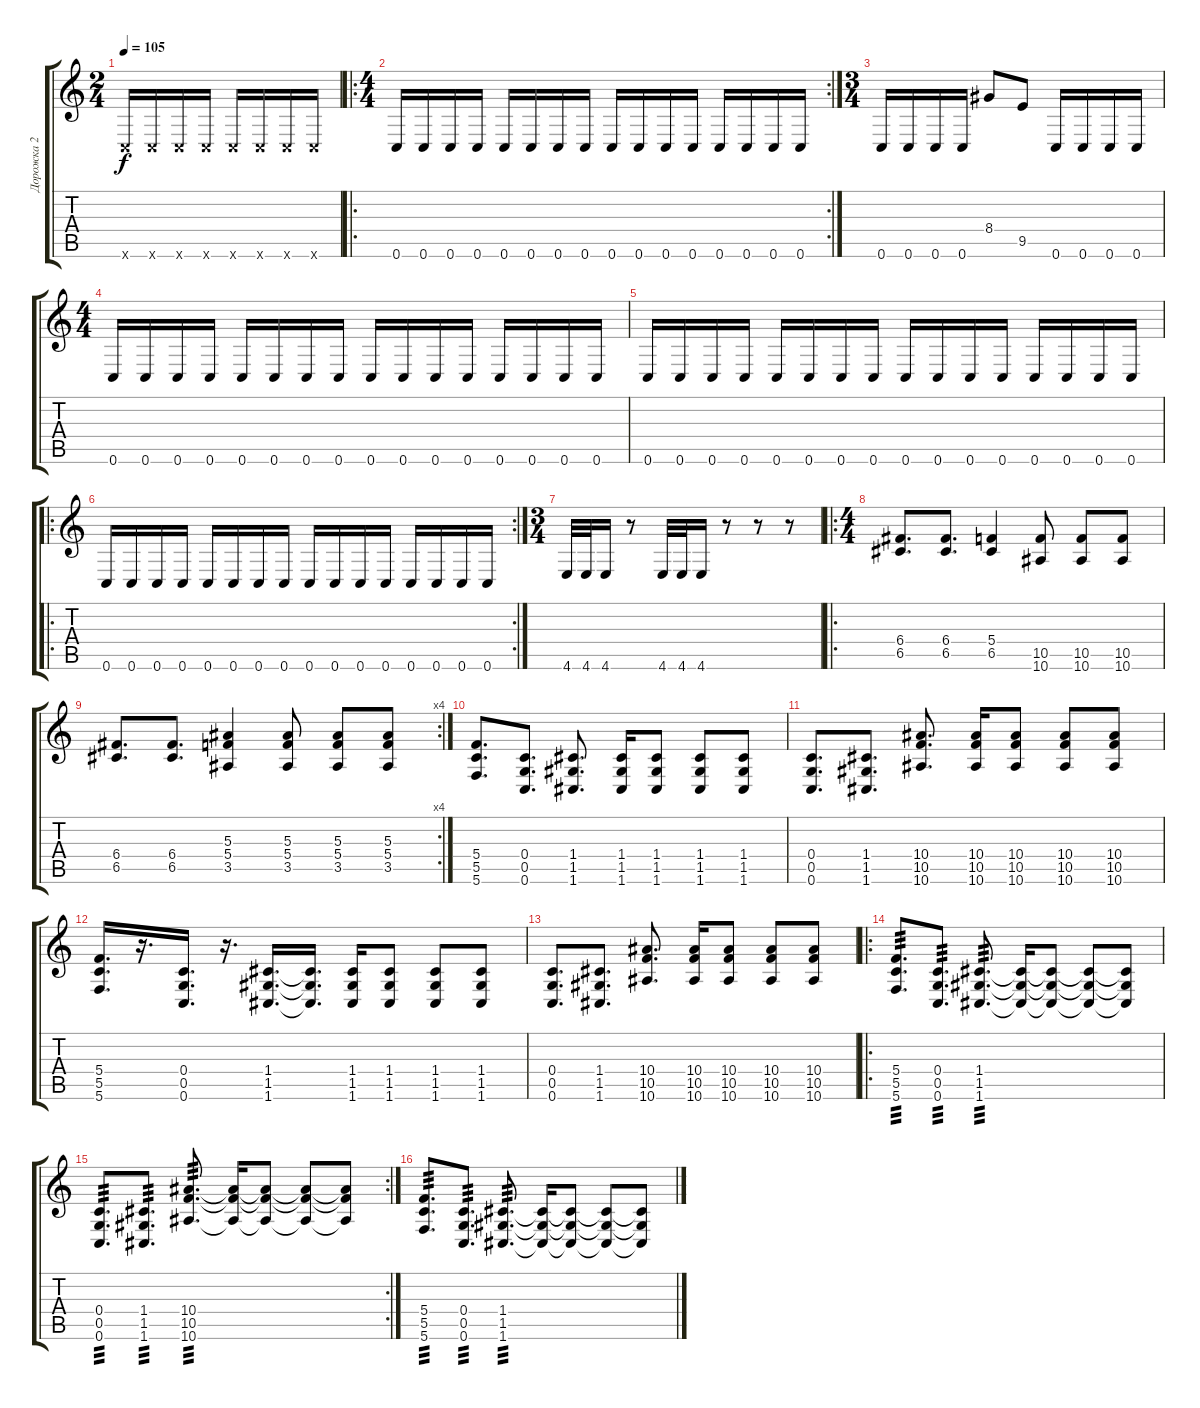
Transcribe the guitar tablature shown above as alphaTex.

\track ("Дорожка 2" "Дорожка 2") {instrument distortionguitar}
\staff {score tabs}
\tuning (D4 A3 F3 C3 G2 C2) {hide}
\ts (2 4)
\tempo 105
\clef g2
\ks c
0.6{x}.16{dy f} 0.6{x}.16 0.6{x}.16 0.6{x}.16 0.6{x}.16 0.6{x}.16 0.6{x}.16 0.6{x}.16 |
\ro
\rc 2
\ts (4 4)
0.6.16 0.6.16 0.6.16 0.6.16 0.6.16 0.6.16 0.6.16 0.6.16 0.6.16 0.6.16 0.6.16 0.6.16 0.6.16 0.6.16 0.6.16 0.6.16 |
\ts (3 4)
0.6.16 0.6.16 0.6.16 0.6.16 8.4.8 9.5.8 0.6.16 0.6.16 0.6.16 0.6.16 |
\ts (4 4)
0.6.16 0.6.16 0.6.16 0.6.16 0.6.16 0.6.16 0.6.16 0.6.16 0.6.16 0.6.16 0.6.16 0.6.16 0.6.16 0.6.16 0.6.16 0.6.16 |
0.6.16 0.6.16 0.6.16 0.6.16 0.6.16 0.6.16 0.6.16 0.6.16 0.6.16 0.6.16 0.6.16 0.6.16 0.6.16 0.6.16 0.6.16 0.6.16 |
\ro
\rc 2
0.6.16 0.6.16 0.6.16 0.6.16 0.6.16 0.6.16 0.6.16 0.6.16 0.6.16 0.6.16 0.6.16 0.6.16 0.6.16 0.6.16 0.6.16 0.6.16 |
\ts (3 4)
4.6.32 4.6.32 4.6.16 r.8 4.6.32 4.6.32 4.6.16 r.8 r.8 r.8 |
\ro
\ts (4 4)
(6.4 6.5).8{d} (6.4 6.5).8{d} (5.4 6.5).4 (10.5 10.6).8 (10.5 10.6).8 (10.5 10.6).8 |
\rc 4
(6.4 6.5).8{d} (6.4 6.5).8{d} (5.3 5.4 3.5).4 (5.3 5.4 3.5).8 (5.3 5.4 3.5).8 (5.3 5.4 3.5).8 |
(5.4 5.5 5.6).8{d} (0.4 0.5 0.6).8{d} (1.4 1.5 1.6).8{d} (1.4 1.5 1.6).16 (1.4 1.5 1.6).8 (1.4 1.5 1.6).8 (1.4 1.5 1.6).8 |
(0.4 0.5 0.6).8{d} (1.4 1.5 1.6).8{d} (10.4 10.5 10.6).8{d} (10.4 10.5 10.6).16 (10.4 10.5 10.6).8 (10.4 10.5 10.6).8 (10.4 10.5 10.6).8 |
(5.4 5.5 5.6).16{d} r.16{d} (0.4 0.5 0.6).16{d} r.16{d} (1.4 1.5 1.6).16{d} (1.4{t} 1.5{t} 1.6{t}).16{d} (1.4 1.5 1.6).16 (1.4 1.5 1.6).8 (1.4 1.5 1.6).8 (1.4 1.5 1.6).8 |
(0.4 0.5 0.6).8{d} (1.4 1.5 1.6).8{d} (10.4 10.5 10.6).8{d} (10.4 10.5 10.6).16 (10.4 10.5 10.6).8 (10.4 10.5 10.6).8 (10.4 10.5 10.6).8 |
\ro
(5.4 5.5 5.6).8{d tp 3} (0.4 0.5 0.6).8{d tp 3} (1.4 1.5 1.6).8{d tp 3} (1.4{t} 1.5{t} 1.6{t}).16 (1.4{t} 1.5{t} 1.6{t}).8 (1.4{t} 1.5{t} 1.6{t}).8 (1.4{t} 1.5{t} 1.6{t}).8 |
\rc 2
(0.4 0.5 0.6).8{d tp 3} (1.4 1.5 1.6).8{d tp 3} (10.4 10.5 10.6).8{d tp 3} (10.4{t} 10.5{t} 10.6{t}).16 (10.4{t} 10.5{t} 10.6{t}).8 (10.4{t} 10.5{t} 10.6{t}).8 (10.4{t} 10.5{t} 10.6{t}).8 |
(5.4 5.5 5.6).8{d tp 3} (0.4 0.5 0.6).8{d tp 3} (1.4 1.5 1.6).8{d tp 3} (1.4{t} 1.5{t} 1.6{t}).16 (1.4{t} 1.5{t} 1.6{t}).8 (1.4{t} 1.5{t} 1.6{t}).8 (1.4{t} 1.5{t} 1.6{t}).8
